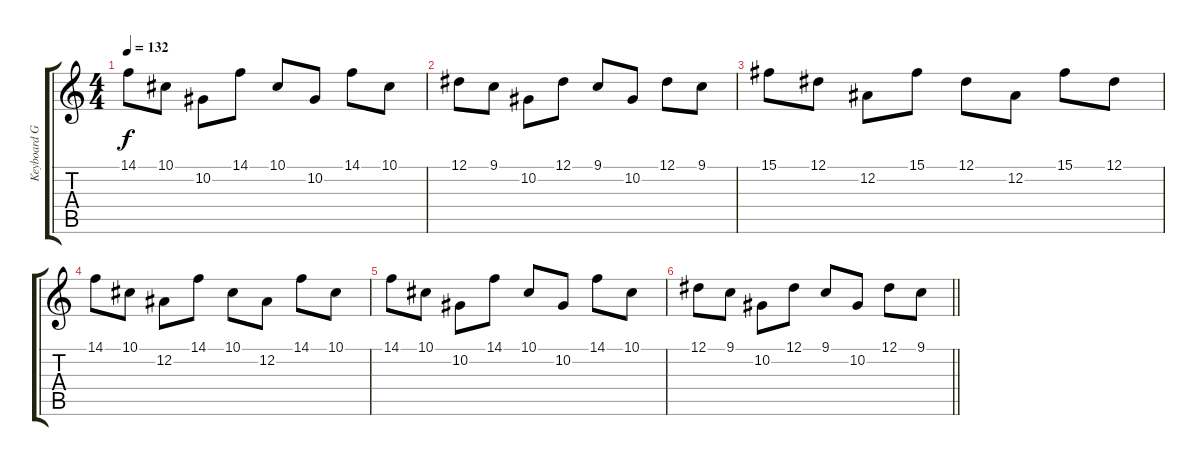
\track ("Keyboard Glockenspiel" "Keyboard G") {instrument glockenspiel}
\staff {score tabs}
\tuning (Eb4 Bb3 Gb3 Db3 Ab2 Eb2) {hide}
\ts (4 4)
\tempo 132
\clef g2
\ks c
14.1.8{dy f} 10.1.8 10.2.8 14.1.8 10.1.8 10.2.8 14.1.8 10.1.8 |
12.1.8 9.1.8 10.2.8 12.1.8 9.1.8 10.2.8 12.1.8 9.1.8 |
15.1.8{volume 0 instrument stringensemble2} 12.1.8 12.2.8 15.1.8 12.1.8 12.2.8 15.1.8 12.1.8 |
14.1.8 10.1.8 12.2.8 14.1.8 10.1.8 12.2.8 14.1.8 10.1.8 |
14.1.8 10.1.8 10.2.8 14.1.8 10.1.8 10.2.8 14.1.8 10.1.8 |
\barLineRight lightlight
12.1.8 9.1.8 10.2.8 12.1.8 9.1.8 10.2.8 12.1.8 9.1.8
